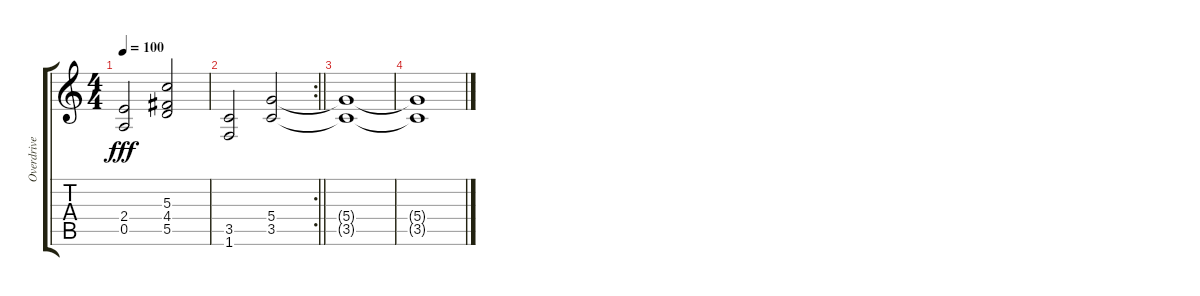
\track ("Overdrive 2" "Overdrive ") {solo instrument overdrivenguitar}
\staff {score tabs}
\tuning (E4 B3 G3 D3 A2 E2) {hide}
\ts (4 4)
\tempo 100
\clef g2
\ks c
(2.4 0.5).2{dy fff} (5.3 4.4 5.5).2 |
\rc 2
\barLineRight lightlight
(3.5 1.6).2 (5.4 3.5).2 |
(5.4{t} 3.5{t}).1 |
(5.4{t} 3.5{t}).1
